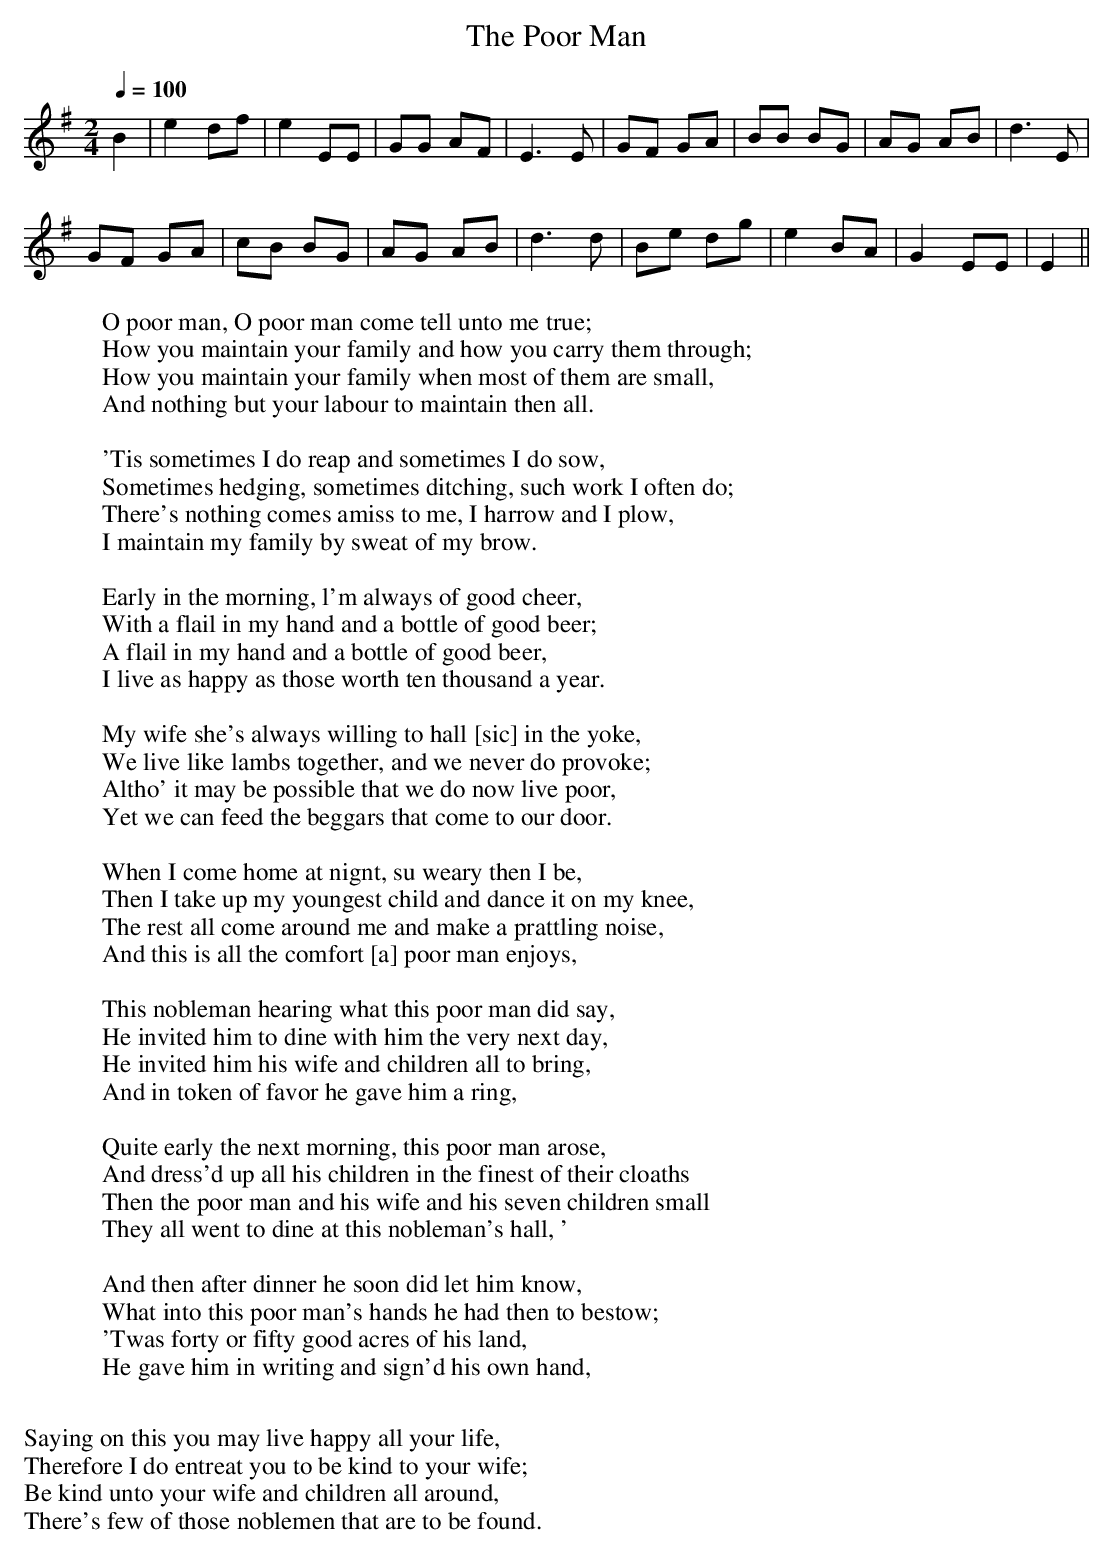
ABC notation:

X:1
T:Poor Man, The
M:2/4
L:1/8
Q:1/4=100
W:O poor man, O poor man come tell unto me true;
W:How you maintain your family and how you carry them through;
W:How you maintain your family when most of them are small,
W:And nothing but your labour to maintain then all.
W:
W:'Tis sometimes I do reap and sometimes I do sow,
W:Sometimes hedging, sometimes ditching, such work I often do;
W:There's nothing comes amiss to me, I harrow and I plow,
W:I maintain my family by sweat of my brow.
W:
W:Early in the morning, l'm always of good cheer,
W:With a flail in my hand and a bottle of good beer;
W:A flail in my hand and a bottle of good beer,
W:I live as happy as those worth ten thousand a year.
W:
W:My wife she's always willing to hall [sic] in the yoke,
W:We live like lambs together, and we never do provoke;
W:Altho' it may be possible that we do now live poor,
W:Yet we can feed the beggars that come to our door.
W:
W:When I come home at nignt, su weary then I be,
W:Then I take up my youngest child and dance it on my knee,
W:The rest all come around me and make a prattling noise,
W:And this is all the comfort [a] poor man enjoys,
W:
W:This nobleman hearing what this poor man did say,
W:He invited him to dine with him the very next day,
W:He invited him his wife and children all to bring,
W:And in token of favor he gave him a ring,
W:
W:Quite early the next morning, this poor man arose,
W:And dress'd up all his children in the finest of their cloaths
W:Then the poor man and his wife and his seven children small
W:They all went to dine at this nobleman's hall, '
W:
W:And then after dinner he soon did let him know,
W:What into this poor man's hands he had then to bestow;
W:'Twas forty or fifty good acres of his land,
W:He gave him in writing and sign'd his own hand,
W:
W:Saying on this you may live happy all your life,
W:Therefore I do entreat you to be kind to your wife;
W:Be kind unto your wife and children all around,
W:There's few of those noblemen that are to be found.
K:G
B2|e2 df|e2 EE|GG AF|E3E|GF GA|BB BG|AG AB|d3E|
GF GA|cB BG|AG AB|d3d|Be dg|e2 BA|G2 EE|E2||
